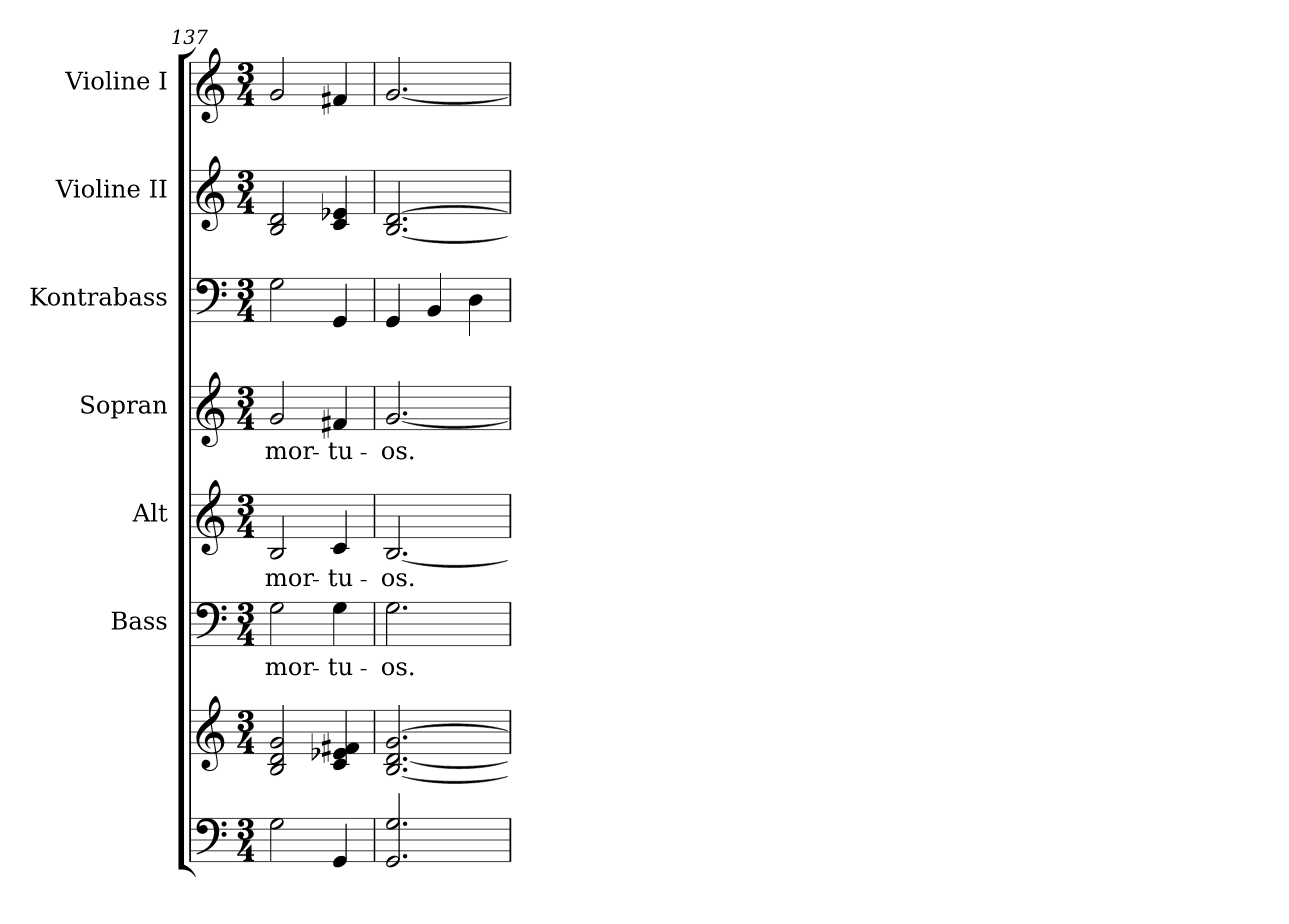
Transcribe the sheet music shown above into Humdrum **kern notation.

**kern	**kern	**kern	**text	**kern	**text	**kern	**text	**kern	**kern	**kern
*part7	*part7	*part6	*part6	*part5	*part5	*part4	*part4	*part3	*part2	*part1
*staff8	*staff7	*staff6	*staff6	*staff5	*staff5	*staff4	*staff4	*staff3	*staff2	*staff1
*	*	*I"Bass	*	*I"Alt	*	*I"Sopran	*	*I"Kontrabass	*I"Violine II	*I"Violine I
*	*	*I'B.	*	*I'A.	*	*I'S.	*	*I'Kb.	*I'Vl. II	*I'Vl. I
*clefF4	*clefG2	*clefF4	*	*clefG2	*	*clefG2	*	*clefF4	*clefG2	*clefG2
*	*	*	*	*	*	*	*	*ITrd7c12	*	*
*k[]	*k[]	*k[]	*	*k[]	*	*k[]	*	*k[]	*k[]	*k[]
*C:	*C:	*C:	*	*C:	*	*C:	*	*C:	*C:	*C:
*M3/4	*M3/4	*M3/4	*	*M3/4	*	*M3/4	*	*M3/4	*M3/4	*M3/4
=137	=137	=137	=137	=137	=137	=137	=137	=137	=137	=137
!	!	!	!LO:LY:b	!	!LO:LY:b	!	!LO:LY:b	!	!	!
2G\	2B/ 2d/ 2g/	2G\	mor-	2B/	mor-	2g/	mor-	2GG\	2B/ 2d/	2g/
!	!	!	!LO:LY:b	!	!LO:LY:b	!	!LO:LY:b	!	!	!
4GG/	4c/ 4e-X/ 4f#X/	4G\	-tu-	4c/	-tu-	4f#X/	-tu-	4GGG/	4c/ 4e-X/	4f#X/
!!LO:PB:g=z
=138	=138	=138	=138	=138	=138	=138	=138	=138	=138	=138
!	!	!	!LO:LY:b	!	!LO:LY:b	!	!LO:LY:b	!	!	!
2.GG/ 2.G/	[2.B/ [2.d/ [2.g/	2.G\	-os.	[2.B/	-os.	[2.g/	-os.	4GGG/	[2.B/ [2.d/	[2.g/
.	.	.	.	.	.	.	.	4BBB/	.	.
.	.	.	.	.	.	.	.	4DD\	.	.
=	=	=	=	=	=	=	=	=	=	=
*-	*-	*-	*-	*-	*-	*-	*-	*-	*-	*-
